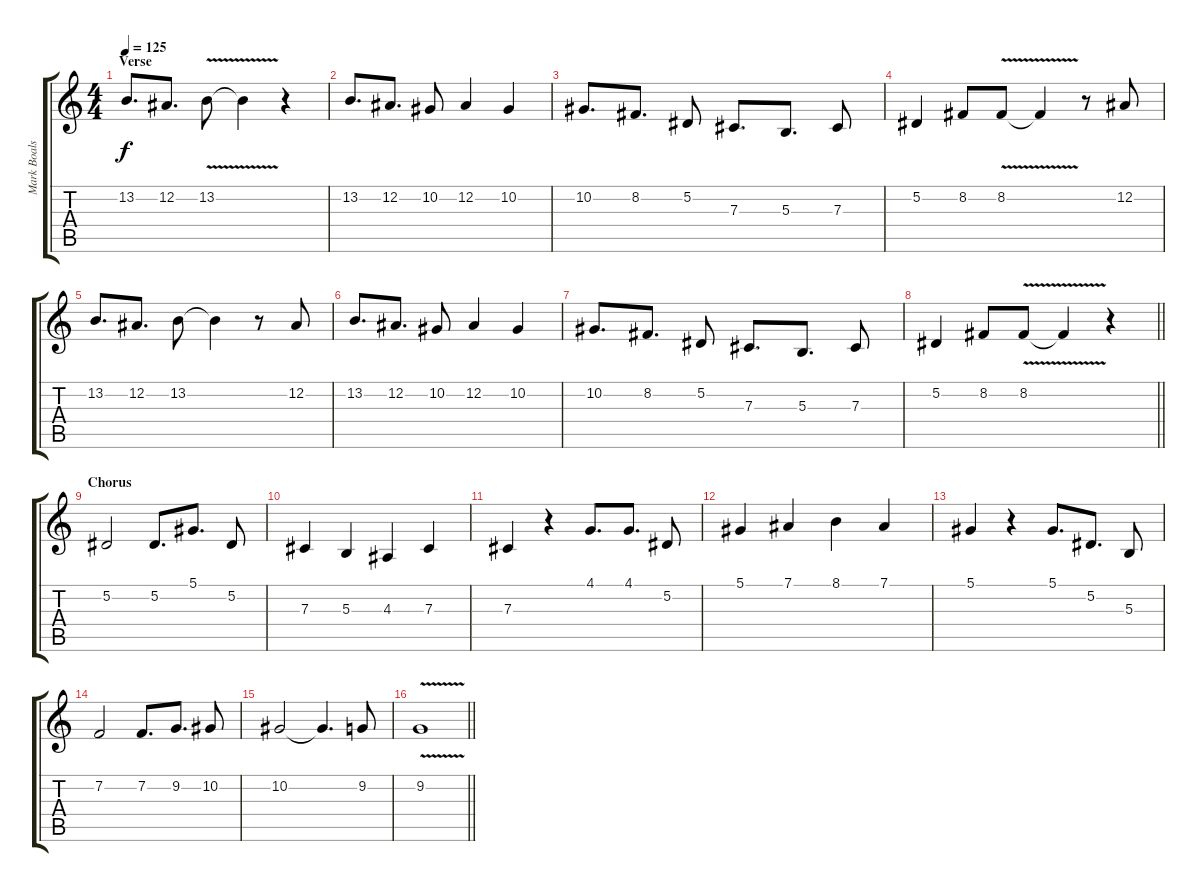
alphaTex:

\track ("Mark Boals" "Mark Boals") {instrument lead2sawtooth}
\staff {score tabs}
\tuning (Eb4 Bb3 Gb3 Db3 Ab2 Eb2) {hide}
\ts (4 4)
\section ("" "Verse")
\tempo 125
\clef g2
\ks c
13.2.8{d dy f} 12.2.8{d} 13.2{v}.8 13.2{t}.4 r.4 |
13.2.8{d} 12.2.8{d} 10.2.8 12.2.4 10.2.4 |
10.2.8{d} 8.2.8{d} 5.2.8 7.3.8{d} 5.3.8{d} 7.3.8 |
5.2.4 8.2.8 8.2{v}.8 8.2{t}.4 r.8 12.2.8 |
13.2.8{d} 12.2.8{d} 13.2.8 13.2{t}.4 r.8 12.2.8 |
13.2.8{d} 12.2.8{d} 10.2.8 12.2.4 10.2.4 |
10.2.8{d} 8.2.8{d} 5.2.8 7.3.8{d} 5.3.8{d} 7.3.8 |
\barLineRight lightlight
5.2.4 8.2.8 8.2{v}.8 8.2{t}.4 r.4 |
\section ("" "Chorus")
5.2.2 5.2.8{d} 5.1.8{d} 5.2.8 |
7.3.4 5.3.4 4.3.4 7.3.4 |
7.3.4 r.4 4.1.8{d} 4.1.8{d} 5.2.8 |
5.1.4 7.1.4 8.1.4 7.1.4 |
5.1.4 r.4 5.1.8{d} 5.2.8{d} 5.3.8 |
7.2.2 7.2.8{d} 9.2.8{d} 10.2.8 |
10.2.2 10.2{t}.4{d} 9.2.8 |
\barLineRight lightlight
9.2{v}.1
